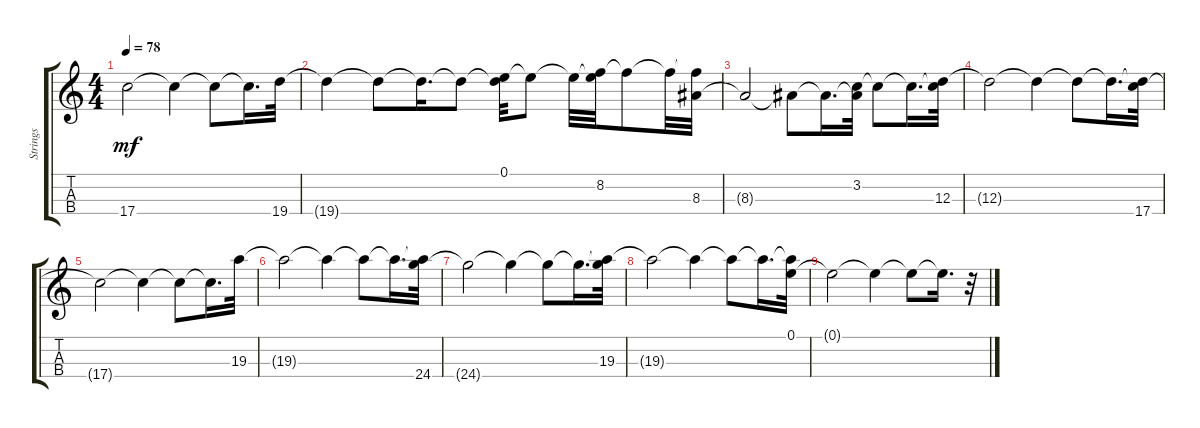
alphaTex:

\track ("Strings             " "Strings   ") {instrument violin}
\staff {score tabs}
\tuning (E5 A4 D4 G3) {hide}
\ts (4 4)
\tempo 78
\clef g2
\ks c
17.4{t}.2{dy mf} 17.4{t}.4 17.4{t}.8 17.4{t}.16{d} 19.4.32 |
19.4{t}.4 19.4{t}.8 19.4{t}.16{d} 19.4{t}.8 (0.1 19.4{t}).32 0.1{t}.8 0.1{t}.32 (0.1{t} 8.2).32 8.2{t}.8 8.2{t}.32 (8.2{t} 8.3).32 |
8.3{t}.2 8.3{t}.8 8.3{t}.16{d} (3.2 8.3{t}).32 3.2{t}.8 3.2{t}.16{d} (3.2{t} 12.3).32 |
12.3{t}.2 12.3{t}.4 12.3{t}.8 12.3{t}.16{d} (12.3{t} 17.4).32 |
17.4{t}.2 17.4{t}.4 17.4{t}.8 17.4{t}.16{d} 19.3.32 |
19.3{t}.2 19.3{t}.4 19.3{t}.8 19.3{t}.16{d} (19.3{t} 24.4).32 |
24.4{t}.2 24.4{t}.4 24.4{t}.8 24.4{t}.16{d} (19.3 24.4{t}).32 |
19.3{t}.2 19.3{t}.4 19.3{t}.8 19.3{t}.16{d} (0.1 19.3{t}).32 |
0.1{t}.2 0.1{t}.4 0.1{t}.8 0.1{t}.16{d} r.32
